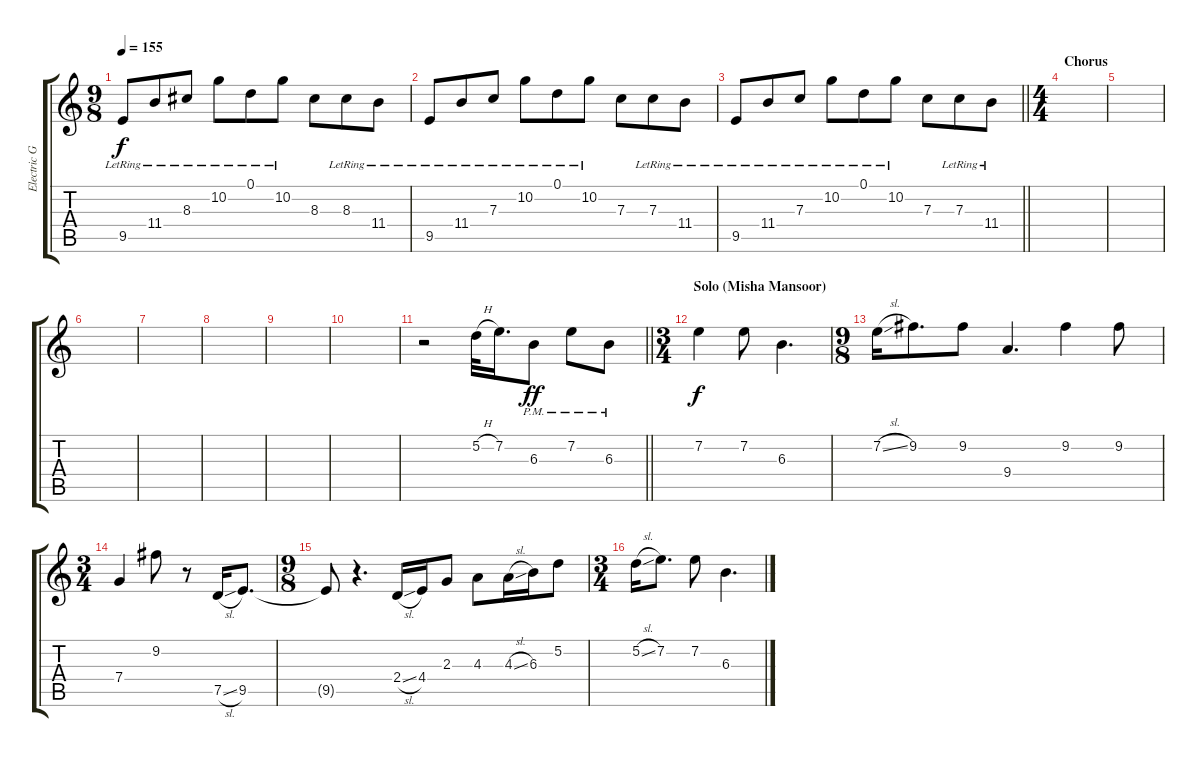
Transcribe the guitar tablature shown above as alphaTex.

\track ("Electric Guitar 3" "Electric G") {instrument distortionguitar}
\staff {score tabs}
\tuning (D4 A3 F3 C3 G2 C2) {hide}
\ts (9 8)
\tempo 155
\clef g2
\ks c
9.5{lr}.8{dy f} 11.4{lr}.8 8.3{lr}.8 10.2{lr}.8 0.1{lr}.8 10.2{lr}.8 8.3.8 8.3{lr}.8 11.4{lr}.8 |
9.5{lr}.8 11.4{lr}.8 7.3{lr}.8 10.2{lr}.8 0.1{lr}.8 10.2{lr}.8 7.3.8 7.3{lr}.8 11.4{lr}.8 |
\barLineRight lightlight
9.5{lr}.8 11.4{lr}.8 7.3{lr}.8 10.2{lr}.8 0.1{lr}.8 10.2{lr}.8 7.3.8 7.3{lr}.8 11.4{lr}.8 |
\ts (4 4)
\section ("" "Chorus")
|
|
|
|
|
|
|
\barLineRight lightlight
r.2 5.2{h}.32{volume 14 instrument distortionguitar} 7.2.16{d} 6.3{pm}.8{dy ff} 7.2{pm}.8 6.3{pm}.8 |
\ts (3 4)
\section ("" "Solo (Misha Mansoor)")
7.2.4{dy f} 7.2.8 6.3.4{d} |
\ts (9 8)
7.2{sl}.16 9.2.8{d} 9.2.8 9.4.4{d} 9.2.4 9.2.8 |
\ts (3 4)
7.4.4 9.2.8 r.8 7.5{sl}.16 9.5.8{d} |
\ts (9 8)
9.5{t}.8 r.4{d} 2.4{sl}.16 4.4.16 2.3.8 4.3.8 4.3{sl}.16 6.3.16 5.2.8 |
\ts (3 4)
5.2{sl}.16 7.2.8{d} 7.2.8 6.3.4{d}
